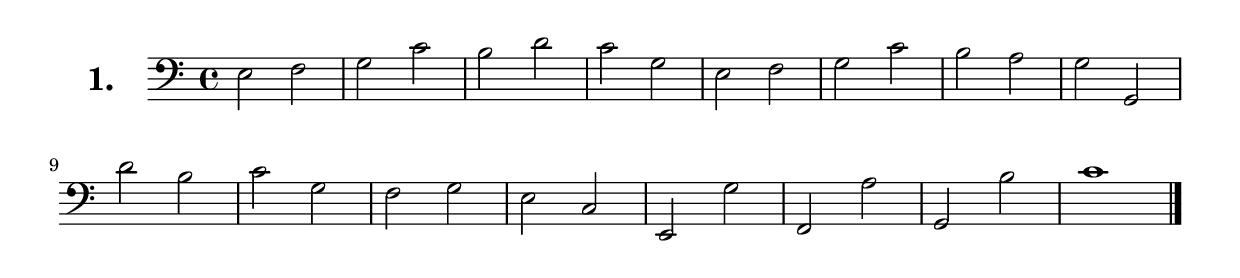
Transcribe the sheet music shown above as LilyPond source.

\version "2.18.2"

\score {
  \new StaffGroup = "" \with {
        instrumentName = \markup { \bold \huge { \larger "1." }}
      }
  <<
    \new Staff = "celloI" 
    \relative c {
      \clef bass
      \key c \major
      \time 4/4

      e2 f   | %01 
      g c    | %02
      b d    | %03
      c g    | %04
      e f    | %05
      g c    | %06
      b a    | %07
      g g,   | %08
      d'' b  | %09
      c g    | %10
      f g    | %11
      e c    | %12
      e, g'  | %13
      f, a'  | %14
      g, b'  | %15
      c1  \bar "|." %16

    }
  >>
  \layout {}
}
